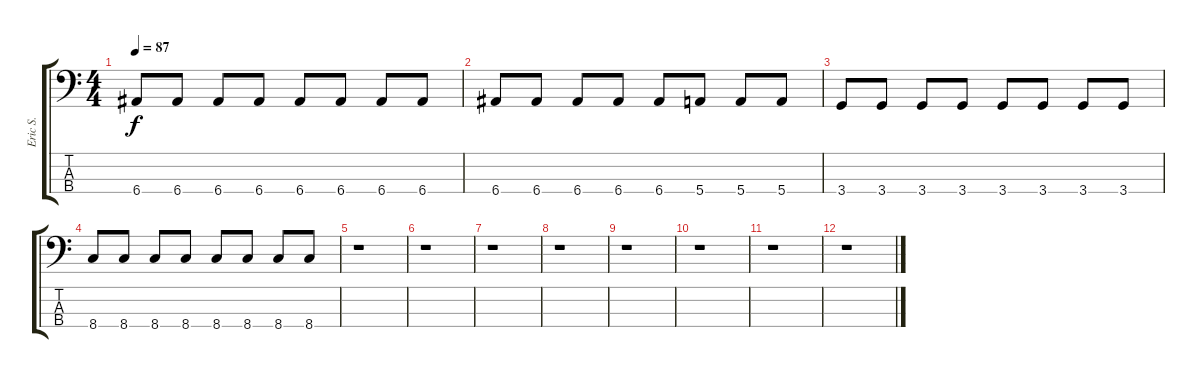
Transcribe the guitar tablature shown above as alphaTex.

\track ("Eric S." "Eric S.") {instrument electricbasspick}
\staff {score tabs}
\tuning (G2 D2 A1 E1) {hide}
\ts (4 4)
\tempo 87
\clef f4
\ks c
6.4.8{dy f} 6.4.8 6.4.8 6.4.8 6.4.8 6.4.8 6.4.8 6.4.8 |
6.4.8 6.4.8 6.4.8 6.4.8 6.4.8 5.4.8 5.4.8 5.4.8 |
3.4.8 3.4.8 3.4.8 3.4.8 3.4.8 3.4.8 3.4.8 3.4.8 |
8.4.8 8.4.8 8.4.8 8.4.8 8.4.8 8.4.8 8.4.8 8.4.8 |
r.1 |
r.1 |
r.1 |
r.1 |
r.1 |
r.1 |
r.1 |
r.1
